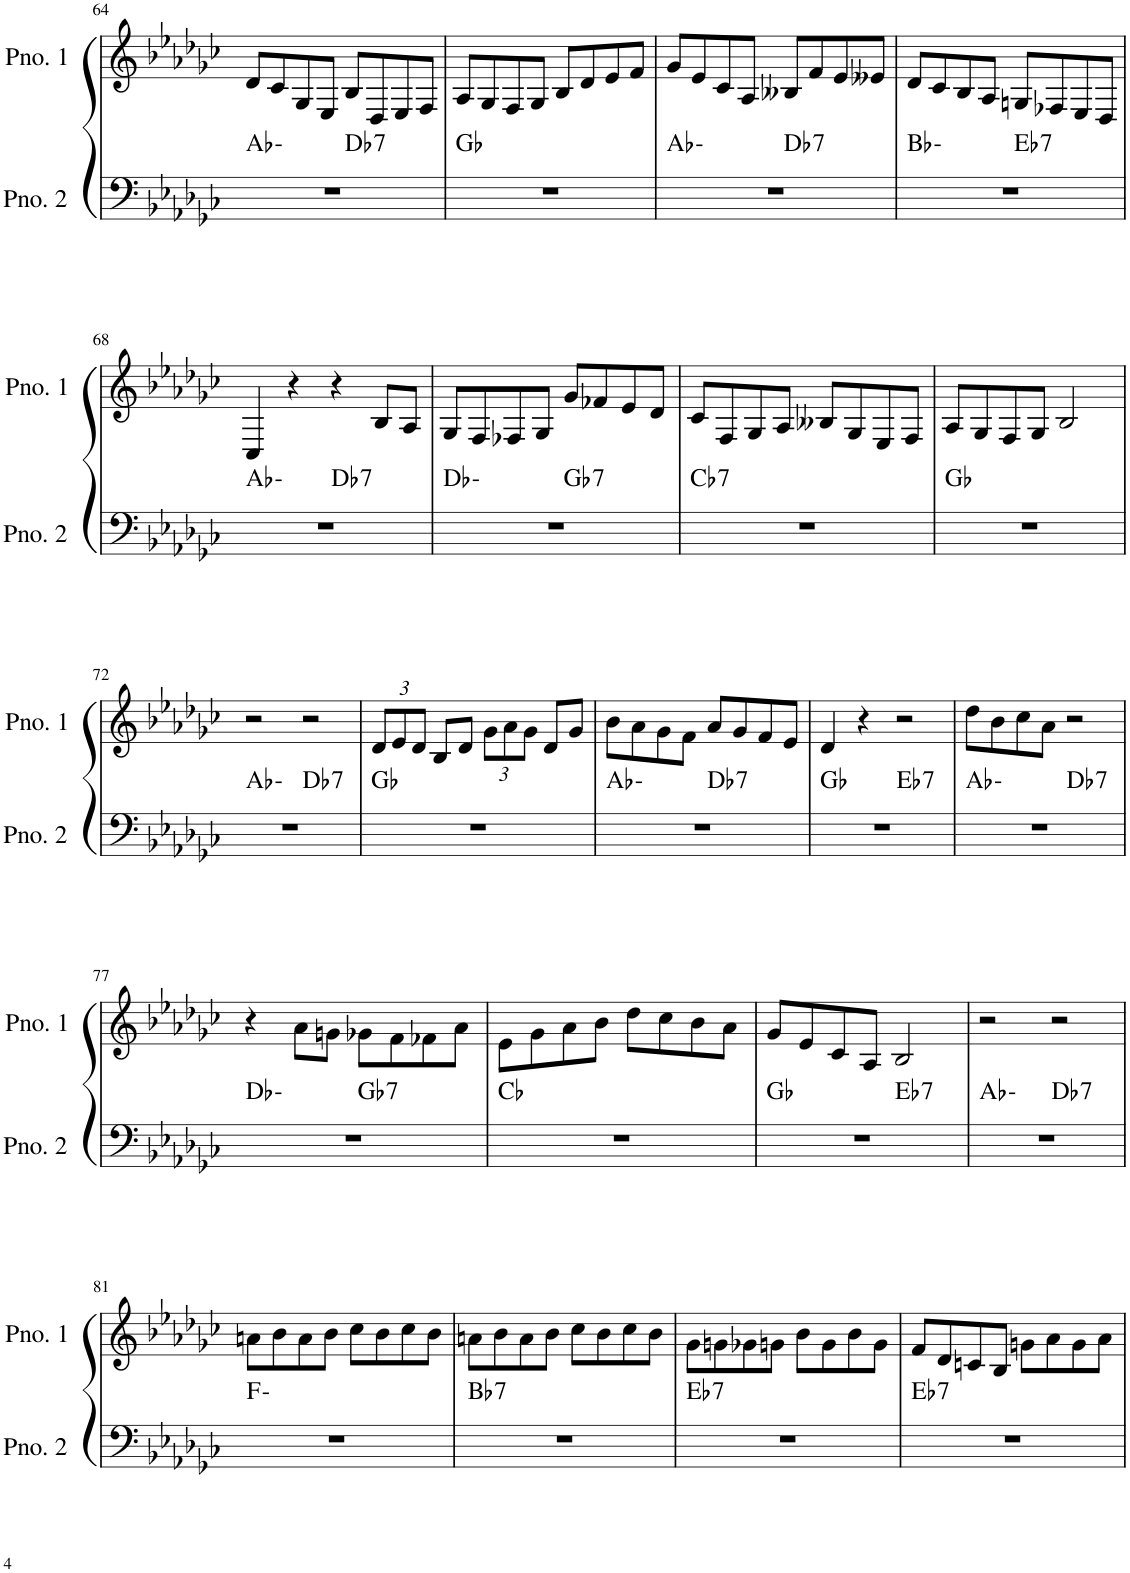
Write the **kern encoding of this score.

**kern	**harte	**kern
*part2	*part2	*part1
*staff2	*	*staff1
*I"ピアノ 2	*	*I"ピアノ 1
!!LO:PB:g=z
*clefF4	*	*clefG2
*k[b-e-a-d-g-c-]	*	*k[b-e-a-d-g-c-]
*M4/4	*	*M4/4
=64	=64	=64
*^	*	*
1r	2ryy	Ab:min	8d-/L
.	.	.	8c-/
.	.	.	8G-/
.	.	.	8E-/J
!	!	!LO:H:kt=7	!
.	2ryy	Db:7	8B-/L
.	.	.	8D-/
.	.	.	8E-/
.	.	.	8F/J
*v	*v	*	*
=65	=65	=65
1r	Gb:maj	8A-/L
.	.	8G-/
.	.	8F/
.	.	8G-/J
.	.	8B-/L
.	.	8d-/
.	.	8e-/
.	.	8f/J
=66	=66	=66
*^	*	*
1r	2ryy	Ab:min	8g-/L
.	.	.	8e-/
.	.	.	8c-/
.	.	.	8A-/J
!	!	!LO:H:kt=7	!
.	2ryy	Db:7	8B--X/L
.	.	.	8f/
.	.	.	8e-/
.	.	.	8e--X/J
=67	=67	=67	=67
1r	2ryy	Bb:min	8d-/L
.	.	.	8c-/
.	.	.	8B-/
.	.	.	8A-/J
!	!	!LO:H:kt=7	!
.	2ryy	Eb:7	8Gn/L
.	.	.	8F-X/
.	.	.	8E-/
.	.	.	8D-/J
!!LO:LB:g=z
=68	=68	=68	=68
1r	2ryy	Ab:min	4C-/
.	.	.	4r
!	!	!LO:H:kt=7	!
.	2ryy	Db:7	4r
.	.	.	8B-/L
.	.	.	8A-/J
=69	=69	=69	=69
1r	2ryy	Db:min	8G-/L
.	.	.	8F/
.	.	.	8F-X/
.	.	.	8G-/J
!	!	!LO:H:kt=7	!
.	2ryy	Gb:7	8g-/L
.	.	.	8f-X/
.	.	.	8e-/
.	.	.	8d-/J
=70	=70	=70	=70
!	!	!LO:H:kt=7	!
*v	*v	*	*
1r	Cb:7	8c-/L
.	.	8F/
.	.	8G-/
.	.	8A-/J
.	.	8B--X/L
.	.	8G-/
.	.	8E-/
.	.	8F/J
=71	=71	=71
1r	Gb:maj	8A-/L
.	.	8G-/
.	.	8F/
.	.	8G-/J
.	.	2B-/
!!LO:LB:g=z
=72	=72	=72
*^	*	*
1r	2ryy	Ab:min	2r
!	!	!LO:H:kt=7	!
.	2ryy	Db:7	2r
*v	*v	*	*
=73	=73	=73
*	*	*Xbrackettup
1r	Gb:maj	12d-/L
.	.	12e-/
.	.	12d-/J
.	.	8B-/L
.	.	8d-/J
.	.	12g-\L
.	.	12a-\
.	.	12g-\J
.	.	8d-/L
.	.	8g-/J
=74	=74	=74
*^	*	*
1r	2ryy	Ab:min	8b-\L
.	.	.	8a-\
.	.	.	8g-\
.	.	.	8f\J
!	!	!LO:H:kt=7	!
.	2ryy	Db:7	8a-/L
.	.	.	8g-/
.	.	.	8f/
.	.	.	8e-/J
=75	=75	=75	=75
1r	2ryy	Gb:maj	4d-/
.	.	.	4r
!	!	!LO:H:kt=7	!
.	2ryy	Eb:7	2r
=76	=76	=76	=76
1r	2ryy	Ab:min	8dd-\L
.	.	.	8b-\
.	.	.	8cc-\
.	.	.	8a-\J
!	!	!LO:H:kt=7	!
.	2ryy	Db:7	2r
!!LO:LB:g=z
=77	=77	=77	=77
1r	2ryy	Db:min	4r
.	.	.	8a-\L
.	.	.	8gn\J
!	!	!LO:H:kt=7	!
.	2ryy	Gb:7	8g-X\L
.	.	.	8f\
.	.	.	8f-X\
.	.	.	8a-\J
*v	*v	*	*
=78	=78	=78
1r	Cb:maj	8e-\L
.	.	8g-\
.	.	8a-\
.	.	8b-\J
.	.	8dd-\L
.	.	8cc-\
.	.	8b-\
.	.	8a-\J
=79	=79	=79
*^	*	*
1r	2ryy	Gb:maj	8g-/L
.	.	.	8e-/
.	.	.	8c-/
.	.	.	8A-/J
!	!	!LO:H:kt=7	!
.	2ryy	Eb:7	2B-/
=80	=80	=80	=80
1r	2ryy	Ab:min	2r
!	!	!LO:H:kt=7	!
.	2ryy	Db:7	2r
*v	*v	*	*
!!LO:LB:g=z
=81	=81	=81
1r	F:min	8an\L
.	.	8b-\
.	.	8a\
.	.	8b-\J
.	.	8cc-\L
.	.	8b-\
.	.	8cc-\
.	.	8b-\J
=82	=82	=82
!	!LO:H:kt=7	!
1r	Bb:7	8an\L
.	.	8b-\
.	.	8a\
.	.	8b-\J
.	.	8cc-\L
.	.	8b-\
.	.	8cc-\
.	.	8b-\J
=83	=83	=83
!	!LO:H:kt=7	!
1r	Eb:7	8g-\L
.	.	8gn\
.	.	8g-X\
.	.	8gn\J
.	.	8b-\L
.	.	8g\
.	.	8b-\
.	.	8g\J
=84	=84	=84
!	!LO:H:kt=7	!
1r	Eb:7	8f/L
.	.	8d-/
.	.	8cn/
.	.	8B-/J
.	.	8gn\L
.	.	8a-\
.	.	8g\
.	.	8a-\J
=	=	=
*-	*-	*-
